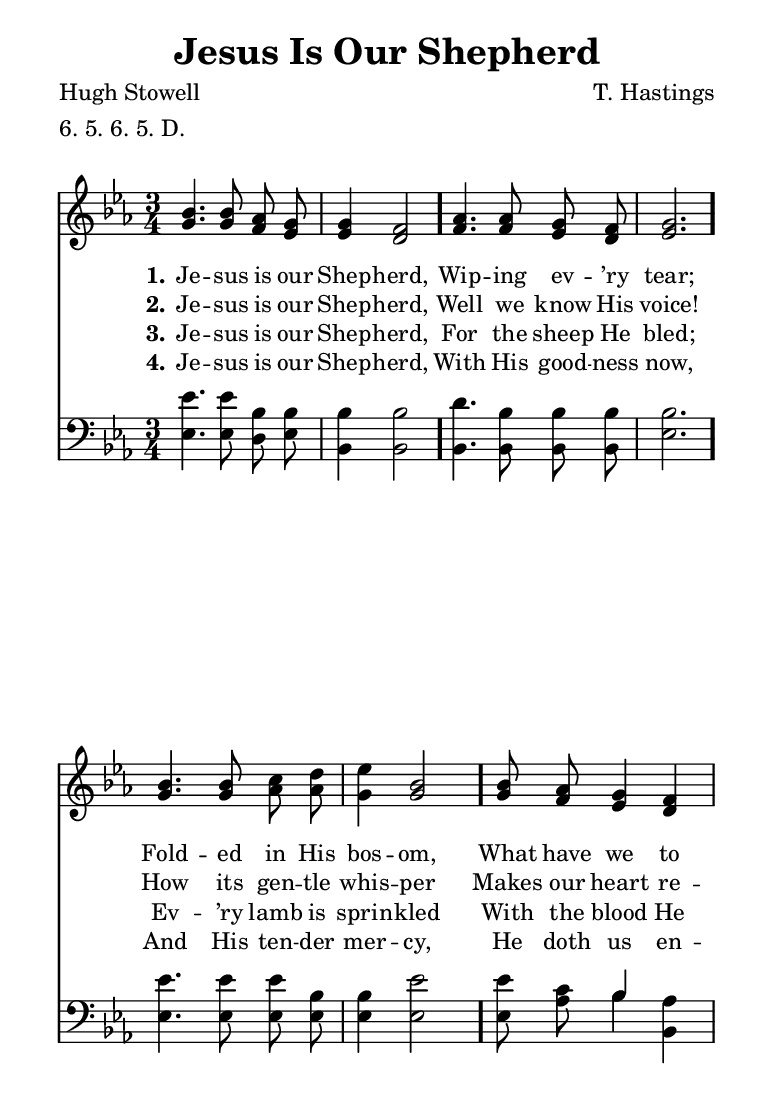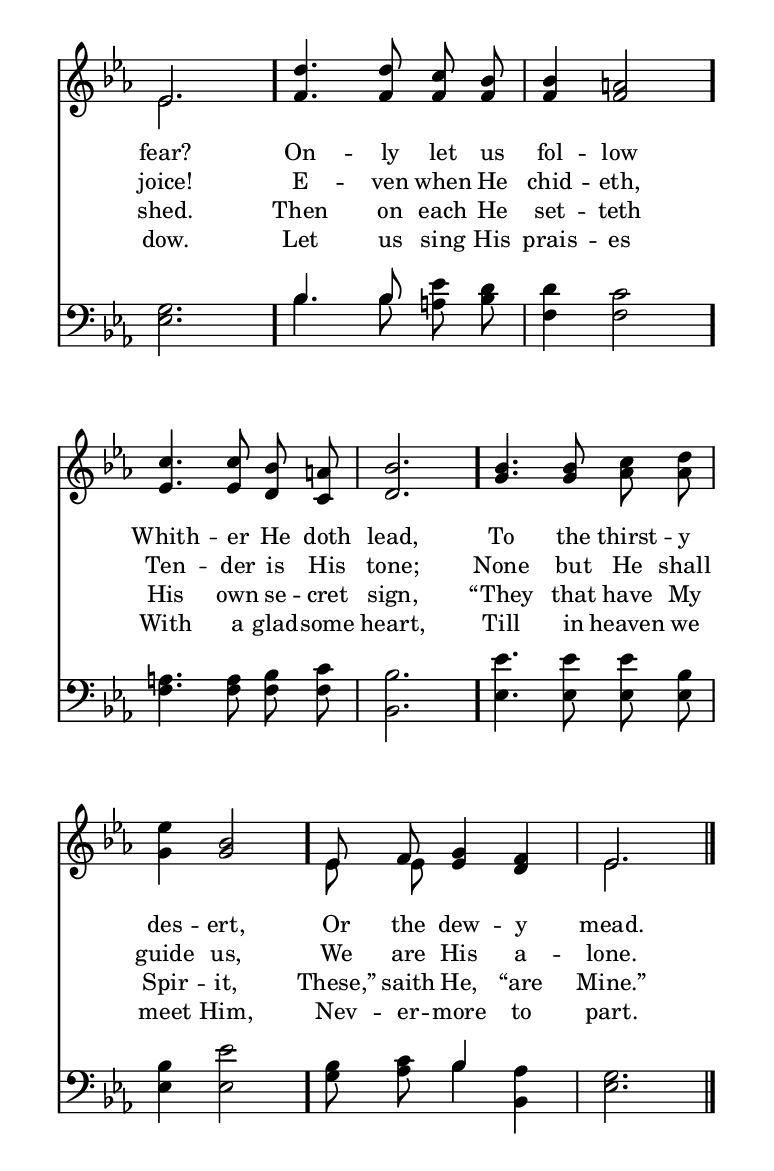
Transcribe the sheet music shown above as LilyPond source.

\include "common/global.ily"
\paper {
  \include "common/paper.ily"
  system-count = #(cond (is-eogsized 4) (#t #f))
}

\header{
  %children
  hymnnumber = "343"
  title = "Jesus Is Our Shepherd"
  tunename = "Broughton"
  meter = "6. 5. 6. 5. D."
  poet = "Hugh Stowell"
  composer = "T. Hastings"
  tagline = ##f
}

global = {
  \include "common/overrides.ily"
  \override Staff.TimeSignature.style = #'numbered
  \time 3/4
  \override Score.MetronomeMark.transparent = ##t % hide all fermata changes too
  \tempo 4=80
  \key ees \major
  \autoBeamOff
}

patternA = { c4. c8 c c | c4 c2 | }
patternB = { c4. c8 c c | c2. | }
patternC = { c8 c c4 c | c2. | }

notesSoprano = {
\global
\relative c'' {

  \changePitch \patternA { bes bes aes g | g f }
  \changePitch \patternB { aes aes g f | g }
  \changePitch \patternA { bes bes c d | ees bes }
  \changePitch \patternC { bes aes g f | ees }

  \changePitch \patternA { d' d c bes | bes a }
  \changePitch \patternB { c c bes a | bes }
  \changePitch \patternA { bes bes c d | ees bes }
  \changePitch \patternC { ees, f g f | ees }

  \bar "|."

}
}

notesAlto = {
\global
\relative e' {

  \changePitch \patternA { g g f ees | ees d }
  \changePitch \patternB { f f ees d | ees }
  \changePitch \patternA { g g aes aes | g g }
  \changePitch \patternC { g f ees d | ees }

  \changePitch \patternA { f f f f | f f }
  \changePitch \patternB { ees ees d c | d }
  \changePitch \patternA { g g aes aes | g g }
  \changePitch \patternC { ees ees ees d | ees }

}
}

notesTenor = {
\global
\relative a' {

  \changePitch \patternA { ees ees bes bes | bes bes }
  \changePitch \patternB { d bes bes bes | bes }
  \changePitch \patternA { ees ees ees bes | bes ees }
  \changePitch \patternC { ees c bes aes | g }

  \changePitch \patternA { bes bes ees d | d c }
  \changePitch \patternB { a a bes c | bes }
  \changePitch \patternA { ees ees ees bes | bes ees }
  \changePitch \patternC { bes c bes aes | g }

}
}

notesBass = {
\global
\relative f {

  \changePitch \patternA { ees ees d ees | bes bes }
  \changePitch \patternB { bes bes bes bes | ees }
  \changePitch \patternA { ees ees ees ees | ees ees }
  \changePitch \patternC { ees aes bes bes, | ees }

  \changePitch \patternA { bes' bes a bes | f f }
  \changePitch \patternB { f f f f | bes, }
  \changePitch \patternA { ees ees ees ees | ees ees }
  \changePitch \patternC { g aes bes bes, | ees }

}
}

wordsA = \lyricmode {
\set stanza = "1."

Je -- sus is our Shep -- herd, \bar "."
Wip -- ing ev -- ’ry tear; \bar "."
Fold -- ed in His bos -- om, \bar "."
What have we to fear? \bar "."
On -- ly let us fol -- low \bar "."
Whith -- er He doth lead, \bar "."
To the thirst -- y des -- ert, \bar "."
Or the dew -- y mead. \bar "."

}

wordsB = \lyricmode {
\set stanza = "2."

Je -- sus is our Shep -- herd,
Well we know His voice!
How its gen -- tle whis -- per
Makes our heart re -- joice!
E -- ven when He chid -- eth,
Ten -- der is His tone;
None but He shall guide us,
We are His a -- lone.

}

wordsC = \lyricmode {
\set stanza = "3."

Je -- sus is our Shep -- herd,
For the sheep He bled;
Ev -- ’ry lamb is sprin -- kled
With the blood He shed.
Then on each He set -- teth
His own se -- cret sign,
“They that have My Spir -- it,
These,” saith He, “are Mine.”

}

wordsD = \lyricmode {
\set stanza = "4."

Je -- sus is our Shep -- herd,
With His good -- ness now,
And His ten -- der mer -- cy,
He doth us en -- dow.
Let us sing His prais -- es
With a glad -- some heart,
Till in heaven we meet Him,
Nev -- er -- more to part.

}

\score {
  \context ChoirStaff <<
    \context Staff = upper <<
      \set Staff.autoBeaming = ##f
      \set ChoirStaff.systemStartDelimiter = #'SystemStartBar
      \set ChoirStaff.printPartCombineTexts = ##f
      \partcombine #'(2 . 9) \notesSoprano \notesAlto
      \context NullVoice = sopranos { \voiceOne << \notesSoprano >> }
      \context NullVoice = altos { \voiceTwo << \notesAlto >> }
      \context Lyrics = one   \lyricsto sopranos \wordsA
      \context Lyrics = two   \lyricsto sopranos \wordsB
      \context Lyrics = three \lyricsto sopranos \wordsC
      \context Lyrics = four  \lyricsto sopranos \wordsD
    >>
    \context Staff = men <<
      \set Staff.autoBeaming = ##f
      \clef bass
      \set ChoirStaff.printPartCombineTexts = ##f
      \partcombine #'(2 . 9) \notesTenor \notesBass
      \context NullVoice = tenors { \voiceOne << \notesTenor >> }
      \context NullVoice = basses { \voiceTwo << \notesBass >> }
    >>
  >>
  \layout {
    \include "common/layout.ily"
  }
  \midi{
    \include "common/midi.ily"
  }
}

\version "2.19.49"  % necessary for upgrading to future LilyPond versions.

% vi:set et ts=2 sw=2 ai nocindent syntax=lilypond:
